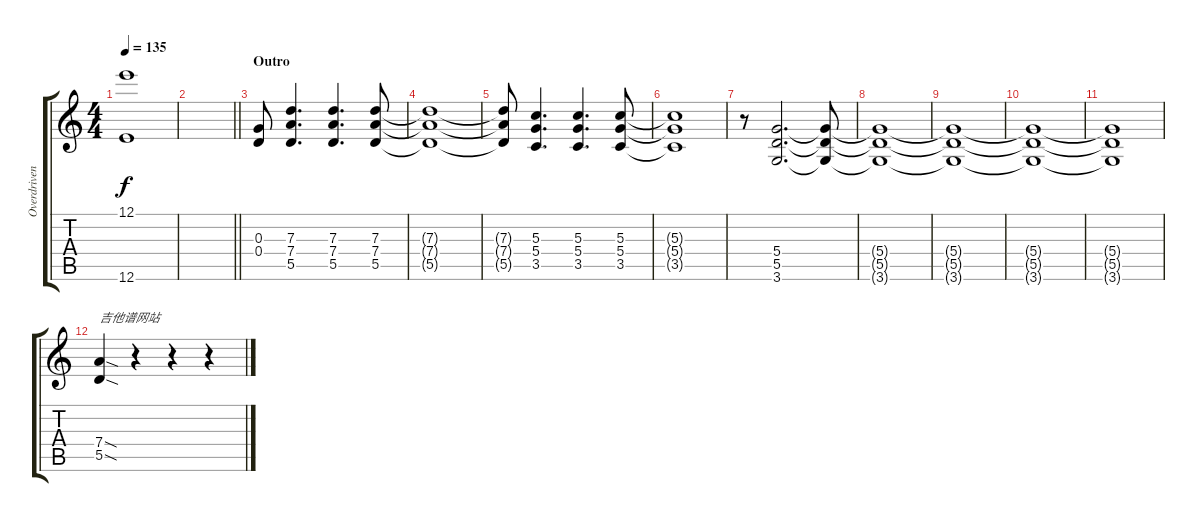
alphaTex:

\track ("Overdriven Guitar" "Overdriven") {instrument overdrivenguitar}
\staff {score tabs}
\tuning (E4 B3 G3 D3 A2 E2) {hide}
\ts (4 4)
\tempo 135
\clef g2
\ks c
(12.1{t} 12.6{t}).1{dy f} |
\barLineRight lightlight
|
\section ("" "Outro")
(0.3 0.4).8 (7.3 7.4 5.5).4{d} (7.3 7.4 5.5).4{d} (7.3 7.4 5.5).8 |
(7.3{t} 7.4{t} 5.5{t}).1 |
(7.3{t} 7.4{t} 5.5{t}).8 (5.3 5.4 3.5).4{d} (5.3 5.4 3.5).4{d} (5.3 5.4 3.5).8 |
(5.3{t} 5.4{t} 3.5{t}).1 |
r.8 (5.4 5.5 3.6).2{d} (5.4{t} 5.5{t} 3.6{t}).8 |
(5.4{t} 5.5{t} 3.6{t}).1 |
(5.4{t} 5.5{t} 3.6{t}).1 |
(5.4{t} 5.5{t} 3.6{t}).1 |
(5.4{t} 5.5{t} 3.6{t}).1 |
(7.4{sod} 5.5{sod}).4{txt "吉他谱网站"} r.4 r.4 r.4
